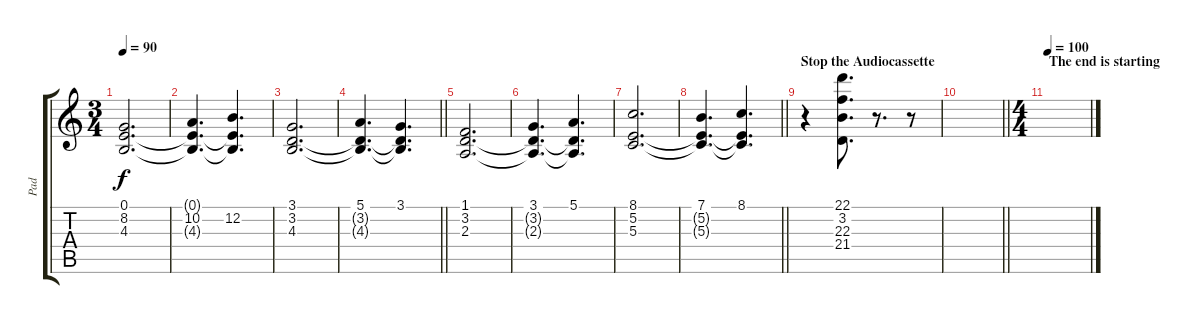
\track ("Pad" "Pad") {instrument pad2warm}
\staff {score tabs}
\tuning (E4 B3 G3 D3 A2 E2) {hide}
\ts (3 4)
\tempo 90
\clef g2
\ks c
(0.1 8.2 4.3).2{d dy f volume 10} |
(0.1{t} 10.2 4.3{t}).4{d} (0.1{t} 12.2 4.3{t}).4{d} |
(3.1 3.2 4.3).2{d} |
\barLineRight lightlight
(5.1 3.2{t} 4.3{t}).4{d} (3.1 3.2{t} 4.3{t}).4{d} |
(1.1 3.2 2.3).2{d} |
(3.1 3.2{t} 2.3{t}).4{d} (5.1 3.2{t} 2.3{t}).4{d} |
(8.1 5.2 5.3).2{d} |
\barLineRight lightlight
(7.1 5.2{t} 5.3{t}).4{d} (8.1 5.2{t} 5.3{t}).4{d} |
\section ("" "Stop the Audiocassette")
r.4{instrument helicopter} (22.1 3.2 22.3 21.4).8{d instrument helicopter} r.8{d} r.8 |
\barLineRight lightlight
|
\ts (4 4)
\section ("" "The end is starting")
\tempo 100
